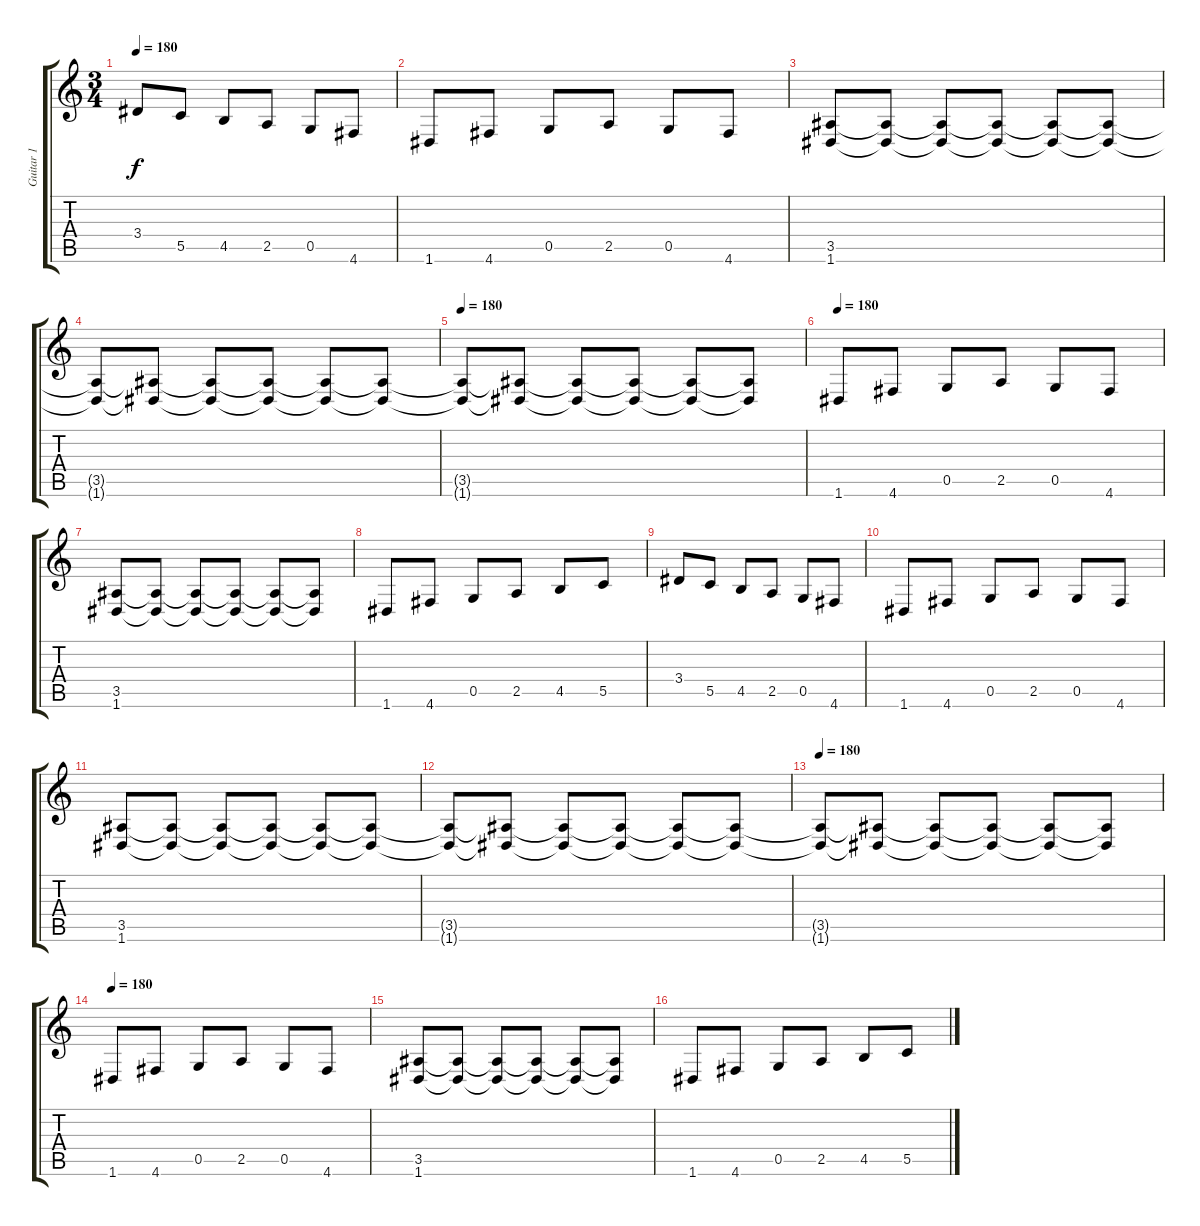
\track ("Guitar 1" "Guitar 1") {instrument distortionguitar}
\staff {score tabs}
\tuning (D4 A3 F3 C3 G2 D2) {hide}
\ts (3 4)
\tempo 180
\clef g2
\ks c
3.4.8{dy f} 5.5.8 4.5.8 2.5.8 0.5.8 4.6.8 |
1.6.8 4.6.8 0.5.8 2.5.8 0.5.8 4.6.8 |
(3.5 1.6).8 (3.5{t} 1.6{t}).8 (3.5{t} 1.6{t}).8 (3.5{t} 1.6{t}).8 (3.5{t} 1.6{t}).8 (3.5{t} 1.6{t}).8 |
(3.5{t} 1.6{t}).8 (3.5{t} 1.6{t}).8 (3.5{t} 1.6{t}).8 (3.5{t} 1.6{t}).8 (3.5{t} 1.6{t}).8 (3.5{t} 1.6{t}).8 |
\tempo 180
(3.5{t} 1.6{t}).8 (3.5{t} 1.6{t}).8 (3.5{t} 1.6{t}).8 (3.5{t} 1.6{t}).8 (3.5{t} 1.6{t}).8 (3.5{t} 1.6{t}).8 |
\tempo 180
1.6.8 4.6.8 0.5.8 2.5.8 0.5.8 4.6.8 |
(3.5 1.6).8 (3.5{t} 1.6{t}).8 (3.5{t} 1.6{t}).8 (3.5{t} 1.6{t}).8 (3.5{t} 1.6{t}).8 (3.5{t} 1.6{t}).8 |
1.6.8 4.6.8 0.5.8 2.5.8 4.5.8 5.5.8 |
3.4.8 5.5.8 4.5.8 2.5.8 0.5.8 4.6.8 |
1.6.8 4.6.8 0.5.8 2.5.8 0.5.8 4.6.8 |
(3.5 1.6).8 (3.5{t} 1.6{t}).8 (3.5{t} 1.6{t}).8 (3.5{t} 1.6{t}).8 (3.5{t} 1.6{t}).8 (3.5{t} 1.6{t}).8 |
(3.5{t} 1.6{t}).8 (3.5{t} 1.6{t}).8 (3.5{t} 1.6{t}).8 (3.5{t} 1.6{t}).8 (3.5{t} 1.6{t}).8 (3.5{t} 1.6{t}).8 |
\tempo 180
(3.5{t} 1.6{t}).8 (3.5{t} 1.6{t}).8 (3.5{t} 1.6{t}).8 (3.5{t} 1.6{t}).8 (3.5{t} 1.6{t}).8 (3.5{t} 1.6{t}).8 |
\tempo 180
1.6.8 4.6.8 0.5.8 2.5.8 0.5.8 4.6.8 |
(3.5 1.6).8 (3.5{t} 1.6{t}).8 (3.5{t} 1.6{t}).8 (3.5{t} 1.6{t}).8 (3.5{t} 1.6{t}).8 (3.5{t} 1.6{t}).8 |
1.6.8 4.6.8 0.5.8 2.5.8 4.5.8 5.5.8
